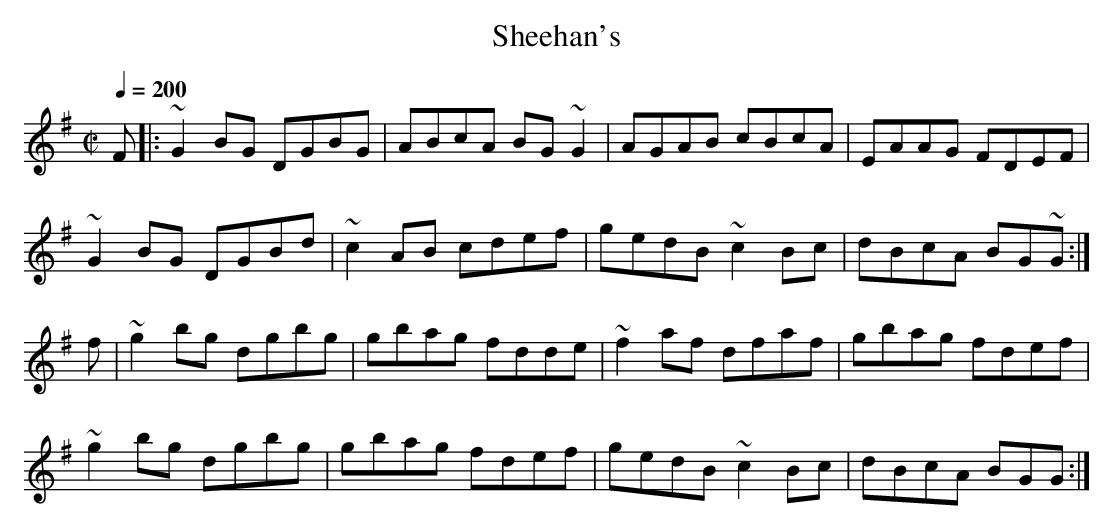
X:1
T:Sheehan's
M:C|
L:1/8
Q:1/4=200
K:G
F|:~G2BG DGBG|ABcA BG~G2|AGAB cBcA|EAAG FDEF|
~G2BG DGBd|~c2AB cdef|gedB ~c2Bc|dBcA BG~G:|
f|~g2bg dgbg|gbag fdde|~f2af dfaf|gbag fdef|
~g2bg dgbg|gbag fdef|gedB ~c2Bc|dBcA BGG:|
